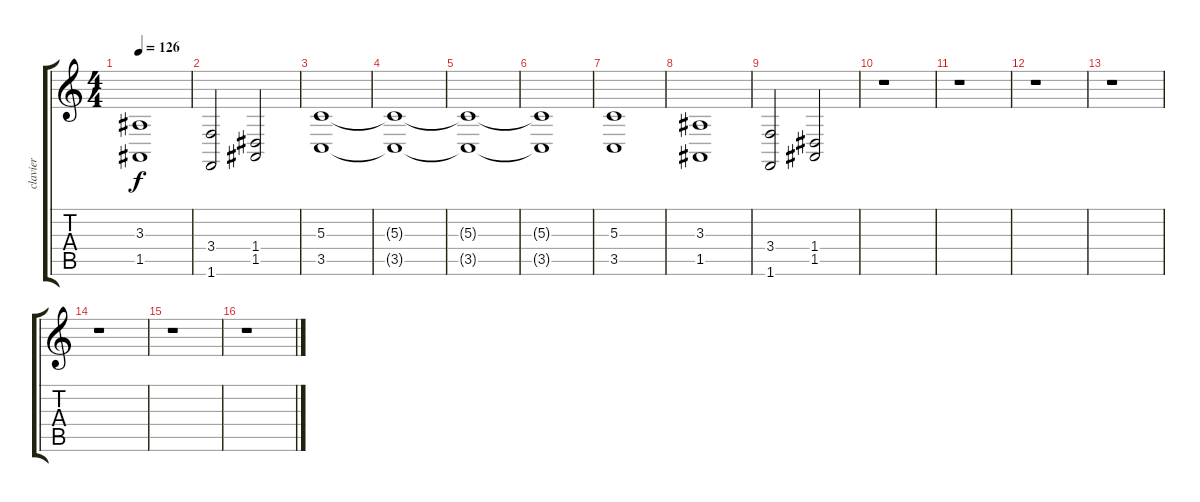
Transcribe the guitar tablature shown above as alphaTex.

\track ("clavier" "clavier") {instrument lead1square}
\staff {score tabs}
\tuning (E4 B3 G3 D3 A2 E2) {hide}
\ts (4 4)
\tempo 126
\clef g2
\ks c
(3.3 1.5).1{dy f} |
(3.4 1.6).2 (1.4 1.5).2 |
(5.3 3.5).1 |
(5.3{t} 3.5{t}).1 |
(5.3{t} 3.5{t}).1 |
(5.3{t} 3.5{t}).1 |
(5.3 3.5).1 |
(3.3 1.5).1 |
(3.4 1.6).2 (1.4 1.5).2 |
r.1 |
r.1 |
r.1 |
r.1 |
r.1 |
r.1 |
r.1
